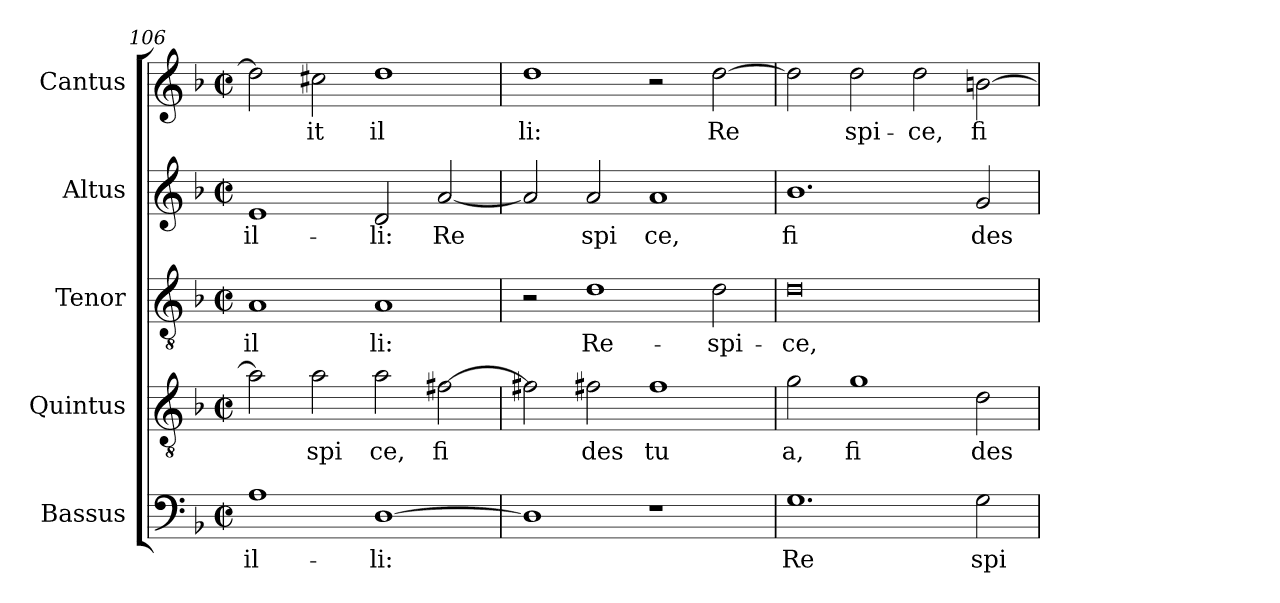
**kern	**text	**kern	**text	**kern	**text	**kern	**text	**kern	**text
*part5	*part5	*part4	*part4	*part3	*part3	*part2	*part2	*part1	*part1
*staff5	*staff5	*staff4	*staff4	*staff3	*staff3	*staff2	*staff2	*staff1	*staff1
*I"Bassus	*	*I"Quintus	*	*I"Tenor	*	*I"Altus	*	*I"Cantus	*
*clefF4	*	*clefGv2	*	*clefGv2	*	*clefG2	*	*clefG2	*
*k[b-]	*	*k[b-]	*	*k[b-]	*	*k[b-]	*	*k[b-]	*
*F:	*	*F:	*	*F:	*	*F:	*	*F:	*
*M2/2	*	*M2/2	*	*M2/2	*	*M2/2	*	*M2/2	*
*met(c|)	*	*met(c|)	*	*met(c|)	*	*met(c|)	*	*met(c|)	*
=106	=106	=106	=106	=106	=106	=106	=106	=106	=106
!	!LO:LY:b:cj	!	!LO:LY:b:cj	!	!LO:LY:b:cj	!	!LO:LY:b:cj	!	!LO:LY:b:cj
1A	il-	2a\]	.	1A	il	1e	il-	2dd\]	.
!	!	!	!LO:LY:b:cj	!	!	!	!	!	!LO:LY:b:cj
.	.	2a\	spi	.	.	.	.	2cc#\	it
!	!LO:LY:b:cj	!	!LO:LY:b:cj	!	!LO:LY:b:cj	!	!LO:LY:b:cj	!	!LO:LY:b:cj
[<1D	-li:	2a\	ce,	1A	li:	2d/	-li:	1dd	il
!	!	!	!LO:LY:b:cj	!	!	!	!LO:LY:b:cj	!	!
.	.	[<2f#X\	fi	.	.	[<2a/	Re-	.	.
!!LO:LB:g=z
=107	=107	=107	=107	=107	=107	=107	=107	=107	=107
!	!LO:LY:b:cj	!	!LO:LY:b:cj	!	!	!	!LO:LY:b:cj	!	!LO:LY:b:cj
1D]	.	2f#X\]	.	2r	.	2a/]	--	1dd	li:
!	!	!	!LO:LY:b:cj	!	!LO:LY:b:cj	!	!LO:LY:b:cj	!	!
.	.	2f#X\	des	1d	Re-	2a/	-spi	.	.
!	!	!	!LO:LY:b:cj	!	!	!	!LO:LY:b:cj	!	!
1r	.	1f#	tu	.	.	1a	ce,	2r	.
!	!	!	!	!	!LO:LY:b:cj	!	!	!	!LO:LY:b:cj
.	.	.	.	2d\	-spi-	.	.	[>2dd\	Re-
=108	=108	=108	=108	=108	=108	=108	=108	=108	=108
!	!LO:LY:b:cj	!	!LO:LY:b:cj	!	!LO:LY:b:cj	!	!LO:LY:b:cj	!	!LO:LY:b:cj
1.G	Re	2g\	a,	0d	-ce,	1.b-	fi	2dd\]	--
!	!	!	!LO:LY:b:cj	!	!	!	!	!	!LO:LY:b:cj
.	.	1g	fi	.	.	.	.	2dd\	-spi-
!	!	!	!	!	!	!	!	!	!LO:LY:b:cj
.	.	.	.	.	.	.	.	2dd\	-ce,
!	!LO:LY:b:cj	!	!LO:LY:b:cj	!	!	!	!LO:LY:b:cj	!	!LO:LY:b:cj
2G\	spi	2d\	des	.	.	2g/	des	[>2bn\	fi-
=	=	=	=	=	=	=	=	=	=
*-	*-	*-	*-	*-	*-	*-	*-	*-	*-
